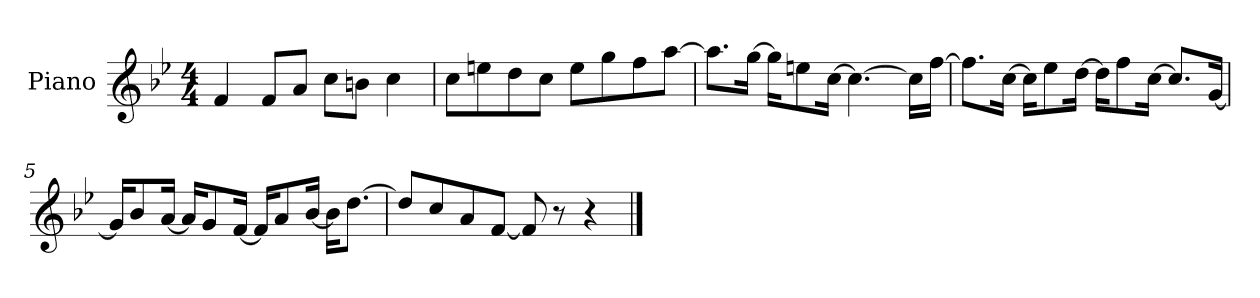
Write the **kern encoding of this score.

**kern
*part1
*staff1
*I"Piano
*I'P-no
*clefG2
*k[b-e-]
*M4/4
*MM90
=1
4f/
8f/L
8a/J
8cc\L
8bn\J
4cc\
=2
8cc\L
8een\
8dd\
8cc\J
8ee\L
8gg\
8ff\
[8aa\J
=3
8.aa\L]
[16gg\Jk
16gg\KL]
8een\
[16cc\Jk
4.cc\_
16cc\LL]
[16ff\JJ
=4
8.ff\L]
[16cc\Jk
16cc\KL]
8ee-\
[16dd\Jk
16dd\KL]
8ff\
[16cc\Jk
8.cc/L]
[16g/Jk
!!LO:LB:g=z
=5
16g/KL]
8b-/
[16a/Jk
16a/KL]
8g/
[16f/Jk
16f/KL]
8a/
[16b-/Jk
16b-\KL]
[8.dd\J
=6
8dd/L]
8cc/
8a/
[8f/J
8f/]
8r
4r
==
*-
